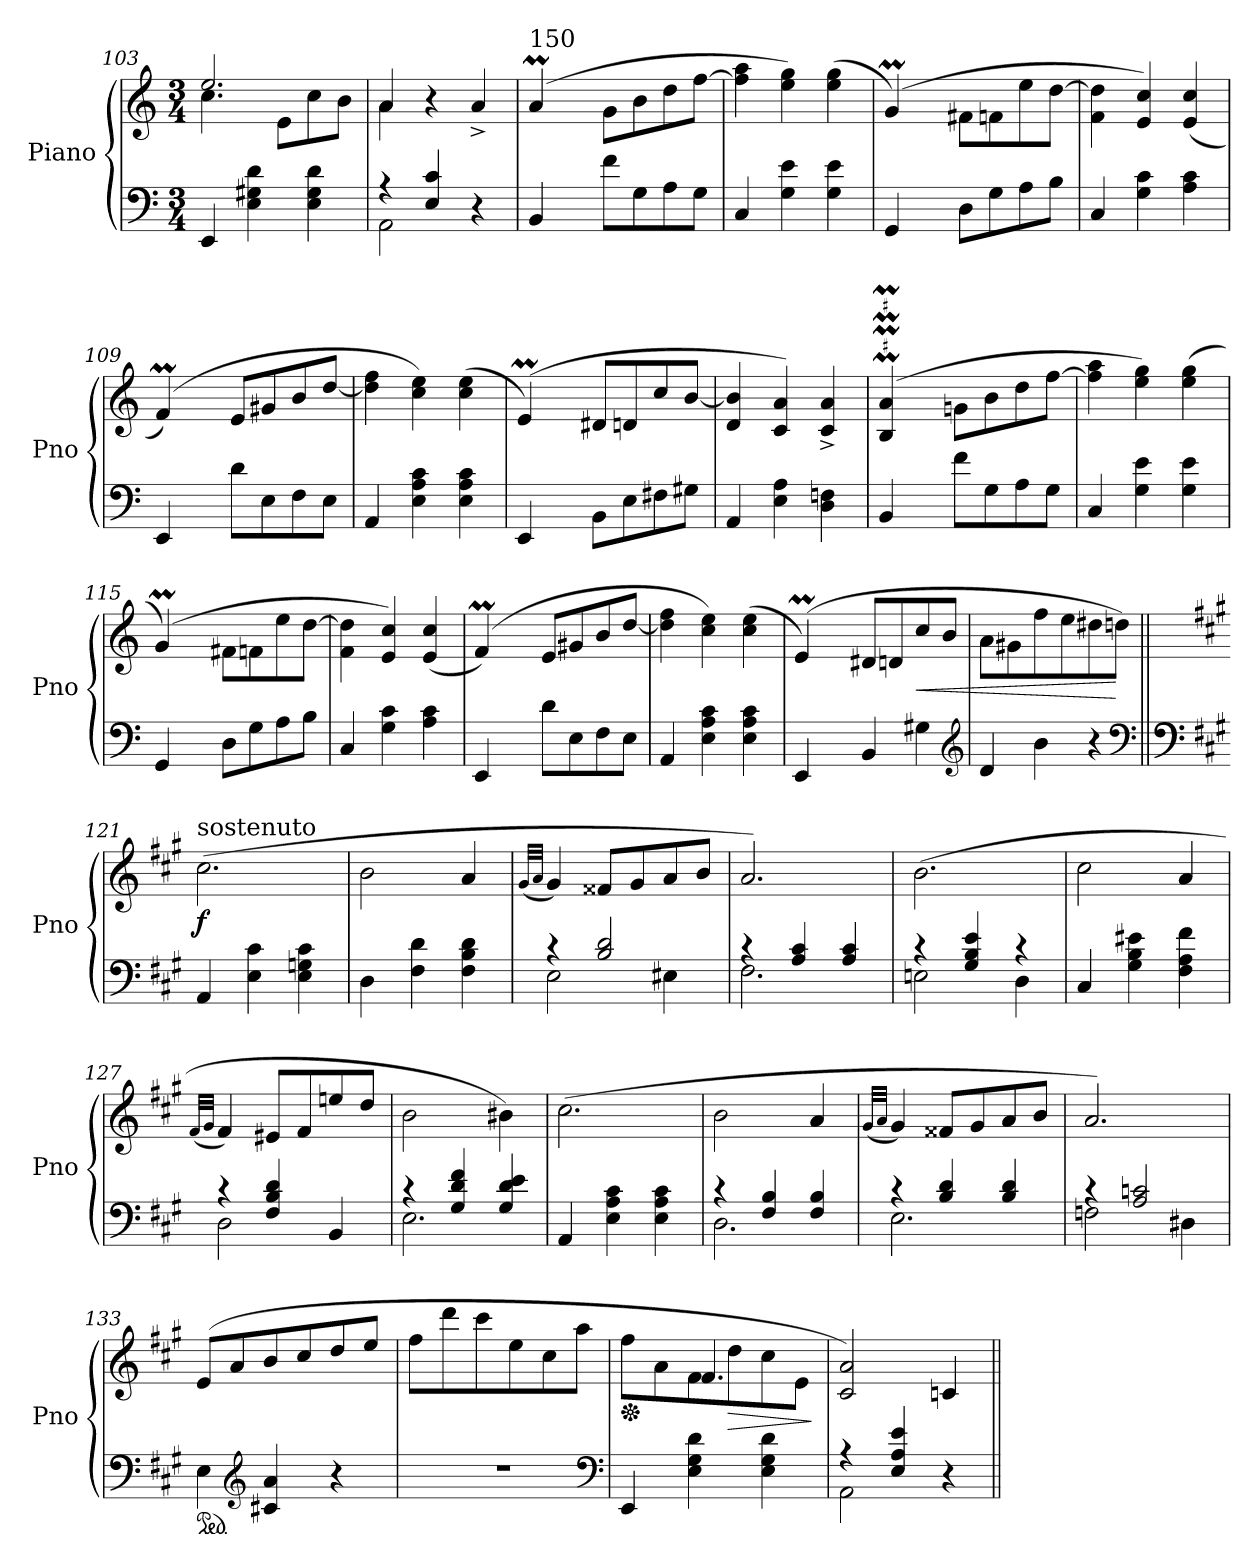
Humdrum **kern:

**kern	**kern	**dynam
*part1	*part1	*part1
*staff2	*staff1	*staff1/2
*I"Piano	*	*
*I'Pno	*	*
*clefF4	*clefG2	*
*k[]	*k[]	*
*C:	*C:	*
*M3/4	*M3/4	*
=103	=103	=103
*	*^	*
4EE/	2.ee/	4.cc\	.
4E\ 4G#X\ 4d\	.	.	.
.	.	8e\L	.
4E\ 4G#\ 4d\	.	8cc\	.
.	.	8b\J	.
=104	=104	=104	=104
*^	*	*	*
4rA	2AA\	4a/	4a\	.
4E/ 4c/	.	4r	2ryy	.
4r	4ryy	4a^/	.	.
=105	=105	=105	=105	=105
!	!	!LO:TX:a:t=150	!	!
*v	*v	*	*	*
4BB/	(4aM/	24ryy	.
*	*	*Xtuplet	*
.	.	24byy	.
.	.	6ayy	.
8f\L	8g\L	2ryy	.
8G\	8b\	.	.
8A\	8dd\	.	.
8G\J	[8ff\J	.	.
*	*v	*v	*
=106	=106	=106
4C/	4ff\] 4aa\	.
4G\ 4e\	4ee\ 4gg\)	.
4G\ 4e\	(4ee\ 4gg\	.
!!LO:PB:g=z
=107	=107	=107
*	*^	*
4GG/	(4gM/)	24ryy	.
.	.	24ayy	.
.	.	6gyy	.
8D\L	8f#X\L	2ryy	.
8G\	8fn\	.	.
8A\	8ee\	.	.
8B\J	[8dd\J	.	.
*	*v	*v	*
=108	=108	=108
4C/	4f\ 4dd\]	.
4G\ 4c\	4e/ 4cc/)	.
4A\ 4c\	(4e/ 4cc/	.
=109	=109	=109
*	*^	*
4EE/	(4fM/)	24ryy	.
.	.	24gyy	.
.	.	6fyy	.
8d\L	8e/L	2ryy	.
8E\	8g#X/	.	.
8F\	8b/	.	.
8E\J	[8dd/J	.	.
*	*v	*v	*
=110	=110	=110
4AA/	4dd\] 4ff\	.
4E\ 4A\ 4c\	4cc\ 4ee\)	.
4E\ 4A\ 4c\	(4cc\ 4ee\	.
=111	=111	=111
*	*^	*
4EE/	(4em/)	24ryy	.
.	.	24fyy	.
.	.	6eyy	.
8BB\L	8d#X/L	2ryy	.
8E\	8dn/	.	.
8F#X\	8cc/	.	.
8G#X\J	[8b/J	.	.
*	*v	*v	*
=112	=112	=112
4AA/	4d/ 4b/]	.
4E\ 4A\	4c/ 4a/)	.
4D\ 4Fn\	4c/^ 4a/^	.
=113	=113	=113
*	*^	*
4BB/	(4B/M 4a/M	24ryy	.
.	.	24byy	.
.	.	6ayy	.
8f\L	8gn\L	2ryy	.
8G\	8b\	.	.
8A\	8dd\	.	.
8G\J	[8ff\J	.	.
*	*v	*v	*
!!LO:LB:g=z
=114	=114	=114
4C/	4ff\] 4aa\	.
4G\ 4e\	4ee\ 4gg\)	.
4G\ 4e\	(4ee\ 4gg\	.
=115	=115	=115
*	*^	*
4GG/	(4gM/)	24ryy	.
.	.	24ayy	.
.	.	6gyy	.
8D\L	8f#X\L	2ryy	.
8G\	8fn\	.	.
8A\	8ee\	.	.
8B\J	[8dd\J	.	.
*	*v	*v	*
=116	=116	=116
4C/	4f\ 4dd\]	.
4G\ 4c\	4e/ 4cc/)	.
4A\ 4c\	(4e/ 4cc/	.
=117	=117	=117
*	*^	*
4EE/	(4fM/)	24ryy	.
.	.	24gyy	.
.	.	6fyy	.
8d\L	8e/L	2ryy	.
8E\	8g#X/	.	.
8F\	8b/	.	.
8E\J	[8dd/J	.	.
*	*v	*v	*
=118	=118	=118
4AA/	4dd\] 4ff\	.
4E\ 4A\ 4c\	4cc\ 4ee\)	.
4E\ 4A\ 4c\	(4cc\ 4ee\	.
=119	=119	=119
*	*^	*
4EE/	(4em/)	24ryy	.
.	.	24fyy	.
.	.	6eyy	.
4BB/	8d#X/L	2ryy	.
.	8dn/	.	.
!	!	!	!LO:HP:b
4G#X\	8cc/	.	<
.	8b/J	.	.
*	*v	*v	*
*clefG2	*	*
=120	=120	=120
4d/	8a\L	.
.	8g#X\	.
4b\	8ff\	.
.	8ee\	.
4r	8dd#X\	.
.	8ddn\J)	[
*clefF4	*	*
!!LO:LB:g=z
=121||	=121||	=121||
*clefF4	*	*
*k[f#c#g#]	*k[f#c#g#]	*
*A:	*A:	*
!	!LO:TX:a:t=sostenuto	!
!	!	!LO:DY:b
4AA/	(2.cc#\	f
4E\ 4c#\	.	.
4E\ 4Gn\ 4c#\	.	.
=122	=122	=122
4D\	2b\	.
4F#\ 4d\	.	.
4F#\ 4B\ 4d\	4a/	.
=123	=123	=123
.	(32qg#/LLL	.
.	32qa/JJJ	.
*^	*	*
4rc	2E\	4g#/)	.
2B/ 2d/	.	8f##X/L	.
.	.	8g#/	.
.	4E#X\	8a/	.
.	.	8b/J	.
=124	=124	=124	=124
4rc	2.F#\	2.a/)	.
4A/ 4c#/	.	.	.
4A/ 4c#/	.	.	.
=125	=125	=125	=125
4rc	2En\	(2.b\	.
4G#/ 4B/ 4e/	.	.	.
4rc	4D\	.	.
*v	*v	*	*
=126	=126	=126
4C#/	2cc#\	.
4G#\ 4B\ 4e#X\	.	.
4F#\ 4A\ 4f#\	4a/	.
=127	=127	=127
.	(32qf#/LLL	.
.	32qg#/JJJ	.
*^	*	*
4rc	2D\	4f#/)	.
4F#/ 4B/ 4d/	.	8e#X/L	.
.	.	8f#/	.
4BB/	4ryy	8een/	.
.	.	8dd/J	.
!!LO:LB:g=z
=128	=128	=128	=128
4rc	2.E\	2b\	.
4G#/ 4d/ 4f#/	.	.	.
4G#/ 4d/ 4e/	.	4b#X\)	.
*v	*v	*	*
=129	=129	=129
4AA/	(2.cc#\	.
4E\ 4A\ 4c#\	.	.
4E\ 4A\ 4c#\	.	.
=130	=130	=130
*^	*	*
4rc	2.D\	2b\	.
4F#/ 4B/	.	.	.
4F#/ 4B/	.	4a/	.
=131	=131	=131	=131
.	.	(32qg#/LLL	.
.	.	32qa/JJJ	.
4rc	2.E\	4g#/)	.
4B/ 4d/	.	8f##X/L	.
.	.	8g#/	.
4B/ 4d/	.	8a/	.
.	.	8b/J	.
=132	=132	=132	=132
4rc	2Fn\	2.a/)	.
2A/ 2cn/	.	.	.
.	4D#X\	.	.
*v	*v	*	*
=133	=133	=133
*ped	*	*
4E\	(8e/L	.
.	8a/	.
*clefG2	*	*
4c#X/ 4a/	8b/	.
.	8cc#/	.
4r	8dd/	.
.	8ee/J	.
!!LO:LB:g=z
=134	=134	=134
2.r	8ff#\L	.
.	8ddd\	.
.	8ccc#\	.
.	8ee\	.
.	8cc#\	.
.	8aa\J	.
*clefF4	*	*
=135	=135	=135
*	*Xped	*
*	*^	*
4EE/	8ff#\L	4ryy	.
.	8a\	.	.
4E\ 4G#\ 4d\	8f#\	4.f#/	.
!	!	!	!LO:HP:b
.	8dd\	.	>
4E\ 4G#\ 4d\	8cc#\	.	.
.	8e\J	8ryy	.
*	*v	*v	*
.	.	]
=136	=136	=136
*^	*	*
4rA	2AA\	2c#/ 2a/)	.
4E/ 4A/ 4e/	.	.	.
4r	4ryy	4cn/	.
*v	*v	*	*
=||	=||	=||
*-	*-	*-
